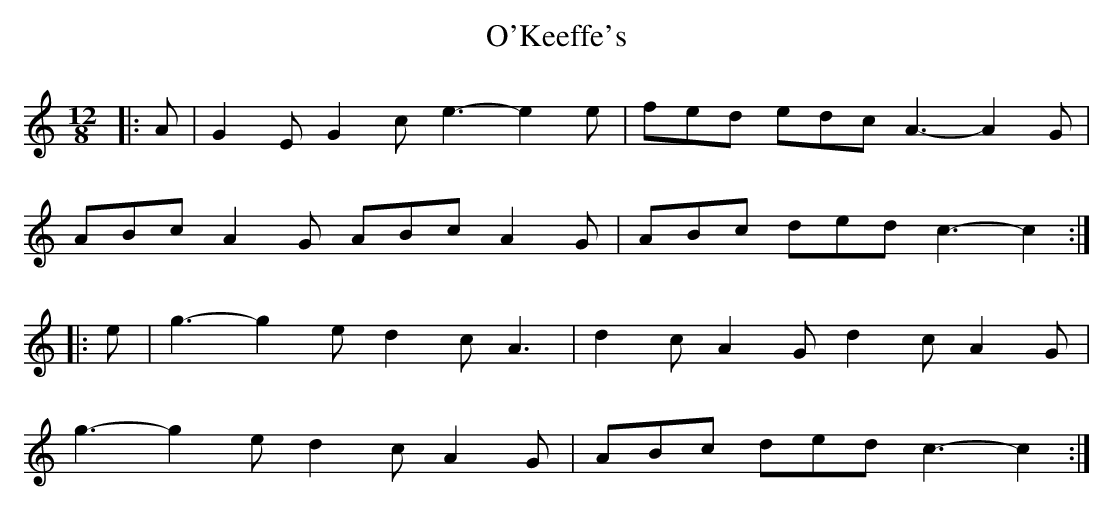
X:1
T: O'Keeffe's
M: 12/8
L: 1/8
K: Cmaj
|:A|G2E G2c e3- e2e|fed edc A3- A2G|
ABc A2G ABc A2G| ABc ded c3- c2:|
|:e|g3- g2e d2c A3|d2c A2G d2c A2G|
g3-g2e d2c A2G| ABc ded c3- c2:|
